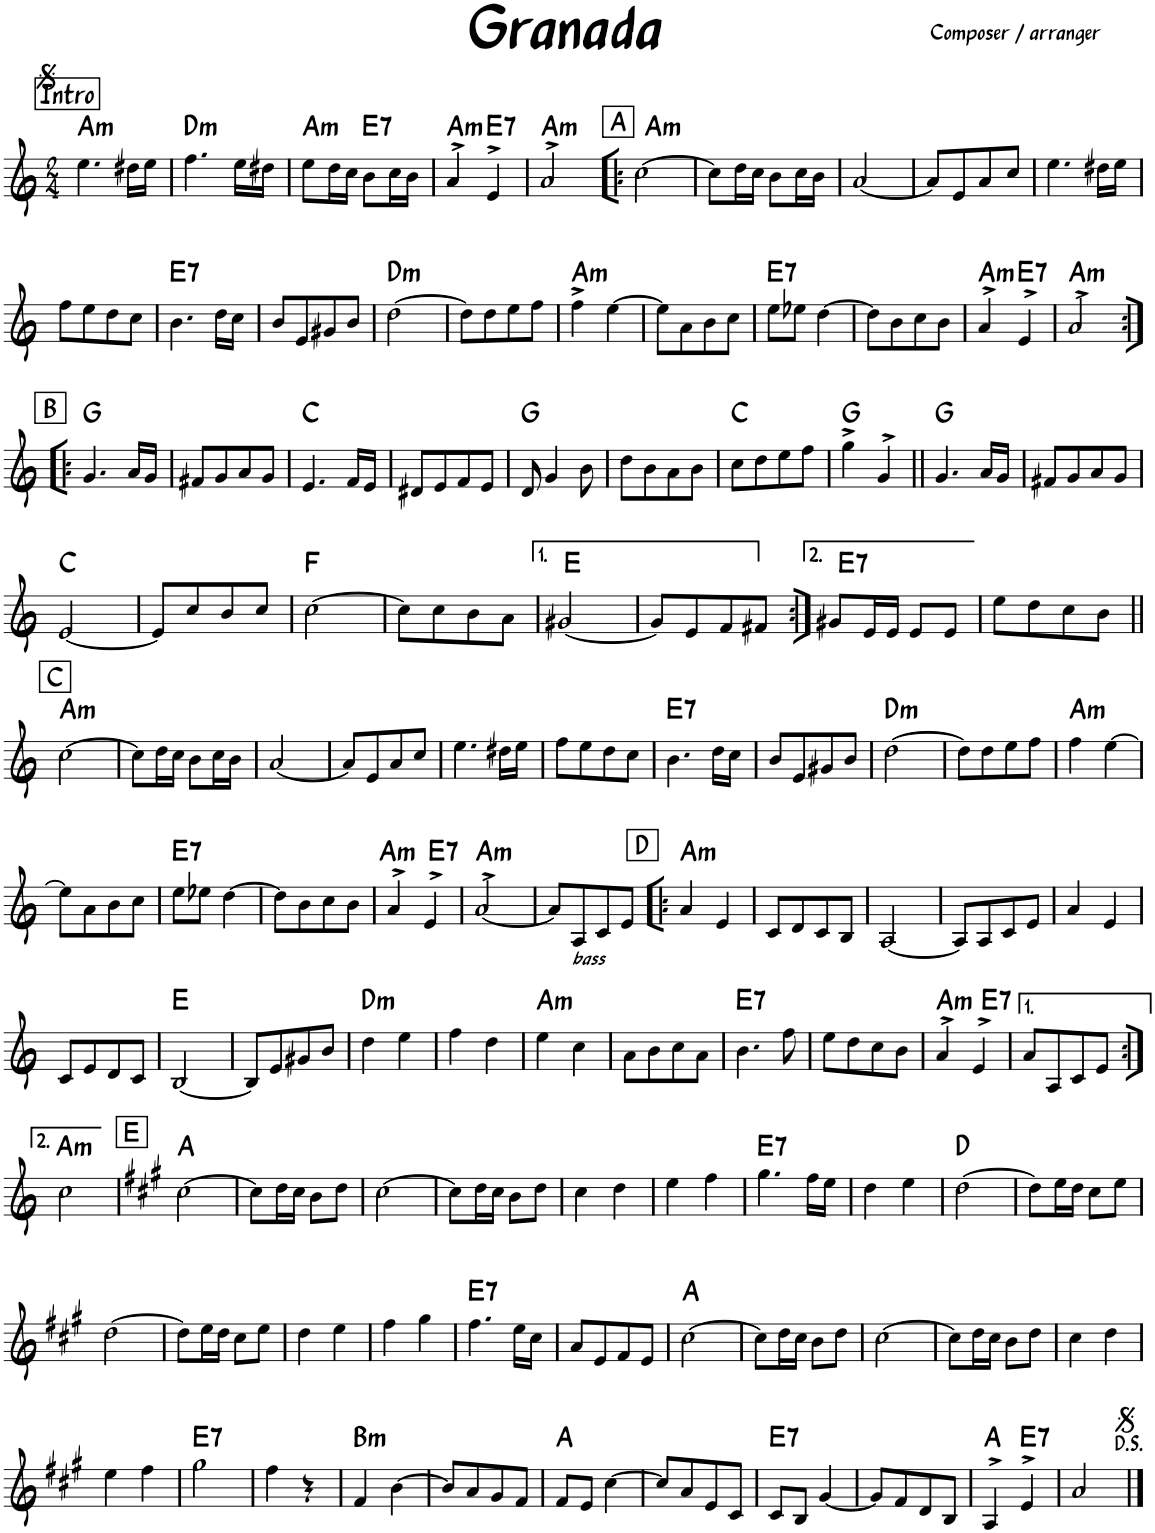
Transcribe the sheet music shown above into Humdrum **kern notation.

**kern	**harte
*part1	*part1
*staff1	*
*I"Piano	*
*I'Pno.	*
*clefG2	*
*k[]	*
*M2/4	*
!!LO:REH:place=s1:a:B:rj:fs=14:t=Intro
=1	=1
!	!LO:H:kt=m
4.ee\	A:min
16dd#X\LL	.
16ee\JJ	.
=2	=2
!	!LO:H:kt=m
4.ff\	D:min
16ee\LL	.
16dd#X\JJ	.
=3	=3
!	!LO:H:kt=m
8ee\L	A:min
16dd\L	.
16cc\JJ	.
!	!LO:H:kt=7
8b\L	E:7
16cc\L	.
16b\JJ	.
=4	=4
!	!LO:H:kt=m
4a^/	A:min
!	!LO:H:kt=7
4e^/	E:7
=5	=5
!	!LO:H:kt=m
2a^/	A:min
!!LO:REH:place=s1:a:B:rj:fs=14:t=A
=6!|:	=6!|:
!	!LO:H:kt=m
[2cc\	A:min
=7	=7
8cc\L]	.
16dd\L	.
16cc\JJ	.
8b\L	.
16cc\L	.
16b\JJ	.
=8	=8
[2a/	.
=9	=9
8a/L]	.
8e/	.
8a/	.
8cc/J	.
=10	=10
4.ee\	.
16dd#X\LL	.
16ee\JJ	.
!!LO:LB:g=z
=11	=11
8ff\L	.
8ee\	.
8dd\	.
8cc\J	.
=12	=12
!	!LO:H:kt=7
4.b\	E:7
16dd\LL	.
16cc\JJ	.
=13	=13
8b/L	.
8e/	.
8g#X/	.
8b/J	.
=14	=14
!	!LO:H:kt=m
[2dd\	D:min
=15	=15
8dd\L]	.
8dd\	.
8ee\	.
8ff\J	.
=16	=16
!	!LO:H:kt=m
4ff^\	A:min
[4ee\	.
=17	=17
8ee\L]	.
8a\	.
8b\	.
8cc\J	.
=18	=18
!	!LO:H:kt=7
8ee\L	E:7
8ee-X\J	.
[4dd\	.
=19	=19
8dd\L]	.
8b\	.
8cc\	.
8b\J	.
=20	=20
!	!LO:H:kt=m
4a^/	A:min
!	!LO:H:kt=7
4e^/	E:7
=21	=21
!	!LO:H:kt=m
2a^/	A:min
!!LO:LB:g=z
!!LO:REH:place=s1:a:B:rj:fs=14:t=B
=22:|!|:	=22:|!|:
4.g/	G:maj
16a/LL	.
16g/JJ	.
=23	=23
8f#X/L	.
8g/	.
8a/	.
8g/J	.
=24	=24
4.e/	C:maj
16f/LL	.
16e/JJ	.
=25	=25
8d#X/L	.
8e/	.
8f/	.
8e/J	.
=26	=26
8d/	G:maj
4g/	.
8b\	.
=27	=27
8dd\L	.
8b\	.
8a\	.
8b\J	.
=28	=28
8cc\L	C:maj
8dd\	.
8ee\	.
8ff\J	.
=29	=29
4gg^\	G:maj
4g^/	.
=30||	=30||
4.g/	G:maj
16a/LL	.
16g/JJ	.
=31	=31
8f#X/L	.
8g/	.
8a/	.
8g/J	.
!!LO:LB:g=z
=32	=32
[2e/	C:maj
=33	=33
8e/L]	.
8cc/	.
8b/	.
8cc/J	.
=34	=34
[2cc\	F:maj
=35	=35
8cc\L]	.
8cc\	.
8b\	.
8a\J	.
=36	=36
[2g#X/	E:maj
=37	=37
8g#/L]	.
8e/	.
8f/	.
8f#X/J	.
=38:|!	=38:|!
!	!LO:H:kt=7
8g#X/L	E:7
16e/L	.
16e/JJ	.
8e/L	.
8e/J	.
=39	=39
8ee\L	.
8dd\	.
8cc\	.
8b\J	.
!!LO:LB:g=z
!!LO:REH:place=s1:a:B:rj:fs=14:t=C
=40||	=40||
!	!LO:H:kt=m
[2cc\	A:min
=41	=41
8cc\L]	.
16dd\L	.
16cc\JJ	.
8b\L	.
16cc\L	.
16b\JJ	.
=42	=42
[2a/	.
=43	=43
8a/L]	.
8e/	.
8a/	.
8cc/J	.
=44	=44
4.ee\	.
16dd#X\LL	.
16ee\JJ	.
=45	=45
8ff\L	.
8ee\	.
8dd\	.
8cc\J	.
=46	=46
!	!LO:H:kt=7
4.b\	E:7
16dd\LL	.
16cc\JJ	.
=47	=47
8b/L	.
8e/	.
8g#X/	.
8b/J	.
=48	=48
!	!LO:H:kt=m
[2dd\	D:min
=49	=49
8dd\L]	.
8dd\	.
8ee\	.
8ff\J	.
=50	=50
!	!LO:H:kt=m
4ff\	A:min
[4ee\	.
!!LO:LB:g=z
=51	=51
8ee\L]	.
8a\	.
8b\	.
8cc\J	.
=52	=52
!	!LO:H:kt=7
8ee\L	E:7
8ee-X\J	.
[4dd\	.
=53	=53
8dd\L]	.
8b\	.
8cc\	.
8b\J	.
=54	=54
!	!LO:H:kt=m
4a^/	A:min
!	!LO:H:kt=7
4e^/	E:7
=55	=55
!	!LO:H:kt=m
[2a^/	A:min
=56	=56
8a/L]	.
!LO:TX:b:i:t=bass	!
8A/	.
8c/	.
8e/J	.
!!LO:REH:place=s1:a:B:rj:fs=14:t=D
=57!|:	=57!|:
!	!LO:H:kt=m
4a/	A:min
4e/	.
=58	=58
8c/L	.
8d/	.
8c/	.
8B/J	.
=59	=59
[2A/	.
=60	=60
8A/L]	.
8A/	.
8c/	.
8e/J	.
=61	=61
4a/	.
4e/	.
!!LO:LB:g=z
=62	=62
8c/L	.
8e/	.
8d/	.
8c/J	.
=63	=63
[2B/	E:maj
=64	=64
8B/L]	.
8e/	.
8g#X/	.
8b/J	.
=65	=65
!	!LO:H:kt=m
4dd\	D:min
4ee\	.
=66	=66
4ff\	.
4dd\	.
=67	=67
!	!LO:H:kt=m
4ee\	A:min
4cc\	.
=68	=68
8a\L	.
8b\	.
8cc\	.
8a\J	.
=69	=69
!	!LO:H:kt=7
4.b\	E:7
8ff\	.
=70	=70
8ee\L	.
8dd\	.
8cc\	.
8b\J	.
=71	=71
!	!LO:H:kt=m
4a^/	A:min
!	!LO:H:kt=7
4e^/	E:7
=72	=72
8a/L	.
8A/	.
8c/	.
8e/J	.
!!LO:LB:g=z
=73:|!	=73:|!
!	!LO:H:kt=m
2cc\	A:min
!!LO:REH:place=s1:a:B:rj:fs=14:t=E
=74	=74
*k[f#c#g#]	*
[2cc#\	A:maj
=75	=75
8cc#\L]	.
16dd\L	.
16cc#\JJ	.
8b\L	.
8dd\J	.
=76	=76
[2cc#\	.
=77	=77
8cc#\L]	.
16dd\L	.
16cc#\JJ	.
8b\L	.
8dd\J	.
=78	=78
4cc#\	.
4dd\	.
=79	=79
4ee\	.
4ff#\	.
=80	=80
!	!LO:H:kt=7
4.gg#\	E:7
16ff#\LL	.
16ee\JJ	.
=81	=81
4dd\	.
4ee\	.
=82	=82
[2dd\	D:maj
=83	=83
8dd\L]	.
16ee\L	.
16dd\JJ	.
8cc#\L	.
8ee\J	.
!!LO:LB:g=z
=84	=84
[2dd\	.
=85	=85
8dd\L]	.
16ee\L	.
16dd\JJ	.
8cc#\L	.
8ee\J	.
=86	=86
4dd\	.
4ee\	.
=87	=87
4ff#\	.
4gg#\	.
=88	=88
!	!LO:H:kt=7
4.ff#\	E:7
16ee\LL	.
16cc#\JJ	.
=89	=89
8a/L	.
8e/	.
8f#/	.
8e/J	.
=90	=90
[2cc#\	A:maj
=91	=91
8cc#\L]	.
16dd\L	.
16cc#\JJ	.
8b\L	.
8dd\J	.
=92	=92
[2cc#\	.
=93	=93
8cc#\L]	.
16dd\L	.
16cc#\JJ	.
8b\L	.
8dd\J	.
=94	=94
4cc#\	.
4dd\	.
!!LO:LB:g=z
=95	=95
4ee\	.
4ff#\	.
=96	=96
!	!LO:H:kt=7
2gg#\	E:7
=97	=97
4ff#\	.
4r	.
=98	=98
!	!LO:H:kt=m
4f#/	B:min
[4b\	.
=99	=99
8b/L]	.
8a/	.
8g#/	.
8f#/J	.
=100	=100
8f#/L	A:maj
8e/J	.
[4cc#\	.
=101	=101
8cc#/L]	.
8a/	.
8e/	.
8c#/J	.
=102	=102
!	!LO:H:kt=7
8c#/L	E:7
8B/J	.
[4g#/	.
=103	=103
8g#/L]	.
8f#/	.
8d/	.
8B/J	.
=104	=104
4A^/	A:maj
!	!LO:H:kt=7
4e^/	E:7
=105	=105
2a/	.
==	==
*-	*-
